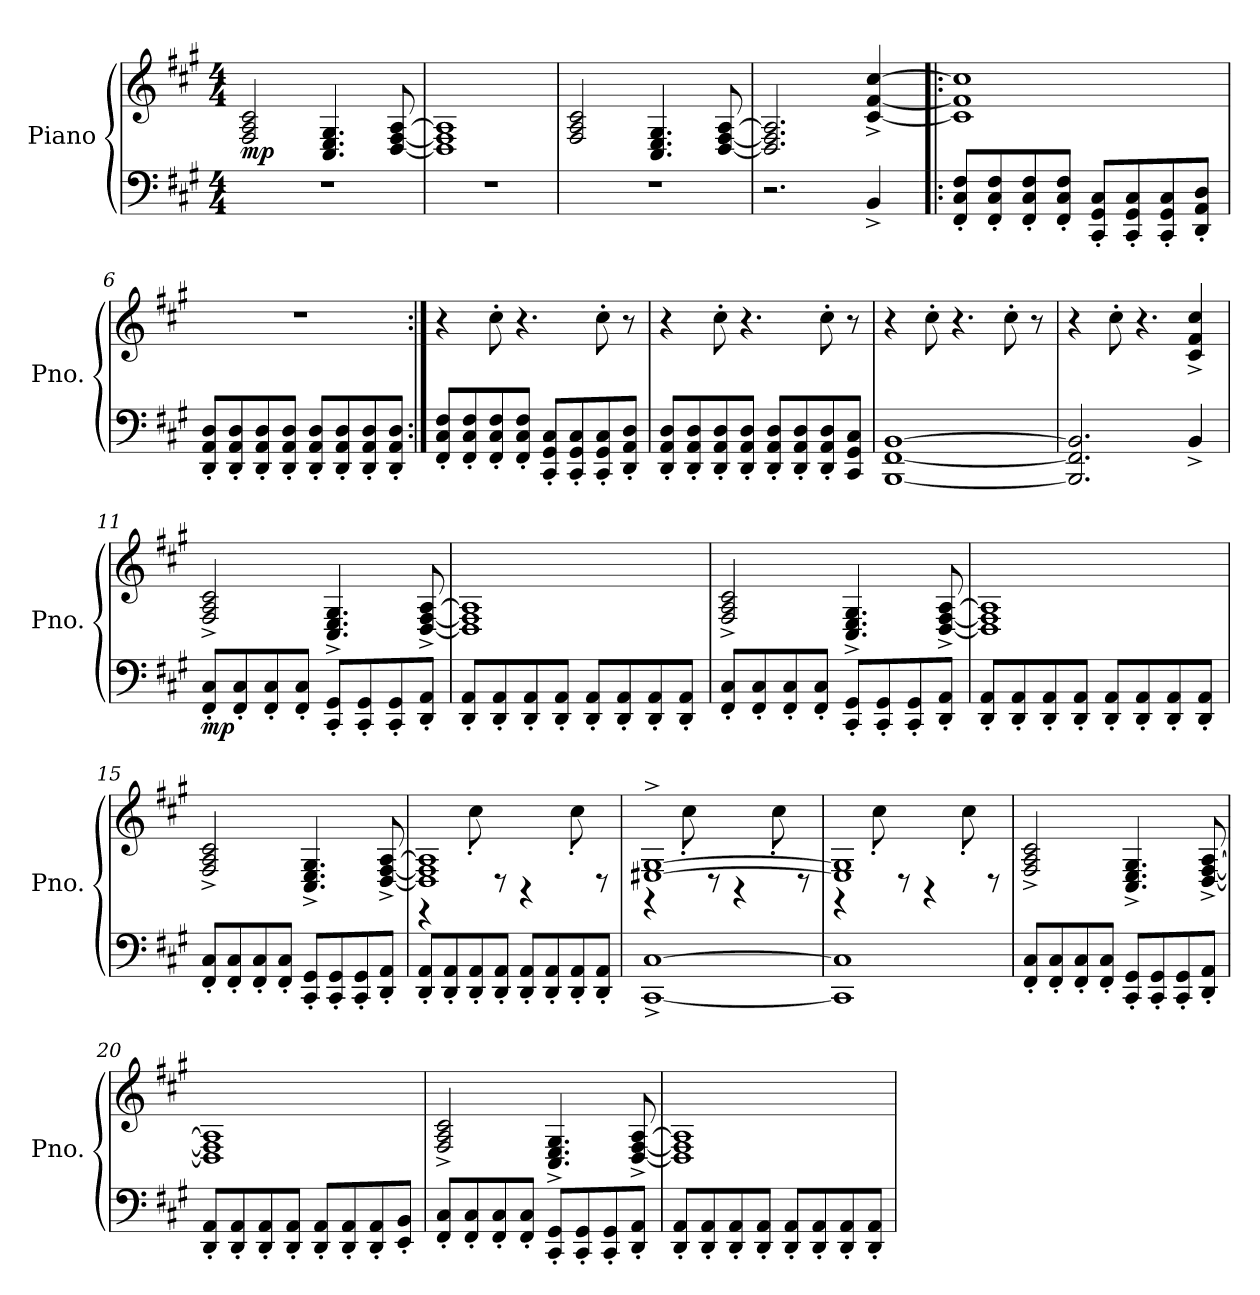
**kern	**kern	**dynam
*part1	*part1	*part1
*staff2	*staff1	*staff1/2
*I"Piano	*	*
*I'Pno.	*	*
*clefF4	*clefG2	*
*k[f#c#g#]	*k[f#c#g#]	*
*M4/4	*M4/4	*
*MM100	*MM100	*
=1	=1	=1
!	!	!LO:DY:b
1r	2F#/ 2A/ 2c#/	mp
.	4.C#/ 4.E/ 4.G#/	.
.	[8D/ [8F#/ [8A/	.
=2	=2	=2
1r	1D] 1F#] 1A]	.
=3	=3	=3
1r	2F#/ 2A/ 2c#/	.
.	4.C#/ 4.E/ 4.G#/	.
.	[8D/ [8F#/ [8A/	.
=4	=4	=4
2.r	2.D/] 2.F#/] 2.A/]	.
4BB^/	[4c#/^ [4f#/^ [4cc#/^	.
!!LO:LB:g=z
=5!|:	=5!|:	=5!|:
8FF#/' 8C#/' 8F#/'L	1c#] 1f#] 1cc#]	.
8FF#/' 8C#/' 8F#/'	.	.
8FF#/' 8C#/' 8F#/'	.	.
8FF#/' 8C#/' 8F#/'J	.	.
8CC#/' 8GG#/' 8C#/'L	.	.
8CC#/' 8GG#/' 8C#/'	.	.
8CC#/' 8GG#/' 8C#/'	.	.
8DD/' 8AA/' 8D/'J	.	.
=6	=6	=6
8DD/' 8AA/' 8D/'L	1r	.
8DD/' 8AA/' 8D/'	.	.
8DD/' 8AA/' 8D/'	.	.
8DD/' 8AA/' 8D/'J	.	.
8DD/' 8AA/' 8D/'L	.	.
8DD/' 8AA/' 8D/'	.	.
8DD/' 8AA/' 8D/'	.	.
8DD/' 8AA/' 8D/'J	.	.
=7:|!	=7:|!	=7:|!
8FF#/' 8C#/' 8F#/'L	4r	.
8FF#/' 8C#/' 8F#/'	.	.
8FF#/' 8C#/' 8F#/'	8cc#'\	.
8FF#/' 8C#/' 8F#/'J	4.r	.
8CC#/' 8GG#/' 8C#/'L	.	.
8CC#/' 8GG#/' 8C#/'	.	.
8CC#/' 8GG#/' 8C#/'	8cc#'\	.
8DD/' 8AA/' 8D/'J	8r	.
=8	=8	=8
8DD/' 8AA/' 8D/'L	4r	.
8DD/' 8AA/' 8D/'	.	.
8DD/' 8AA/' 8D/'	8cc#'\	.
8DD/' 8AA/' 8D/'J	4.r	.
8DD/' 8AA/' 8D/'L	.	.
8DD/' 8AA/' 8D/'	.	.
8DD/' 8AA/' 8D/'	8cc#'\	.
8CC#/ 8GG#/ 8C#/J	8r	.
!!LO:LB:g=z
=9	=9	=9
[1BBB [1FF# [1BB	4r	.
.	8cc#'\	.
.	4.r	.
.	8cc#'\	.
.	8r	.
=10	=10	=10
2.BBB/] 2.FF#/] 2.BB/]	4r	.
.	8cc#'\	.
.	4.r	.
4BB^/	4c#/^ 4f#/^ 4cc#/^	.
=11	=11	=11
!	!	!LO:DY:b=2
8FF#/' 8C#/'L	2F#/^ 2A/^ 2c#/^	mp
8FF#/' 8C#/'	.	.
8FF#/' 8C#/'	.	.
8FF#/' 8C#/'J	.	.
8CC#/' 8GG#/'L	4.C#/^ 4.E/^ 4.G#/^	.
8CC#/' 8GG#/'	.	.
8CC#/' 8GG#/'	.	.
8DD/' 8AA/'J	[8D/^ [8F#/^ [8A/^	.
=12	=12	=12
8DD/' 8AA/'L	1D] 1F#] 1A]	.
8DD/' 8AA/'	.	.
8DD/' 8AA/'	.	.
8DD/' 8AA/'J	.	.
8DD/' 8AA/'L	.	.
8DD/' 8AA/'	.	.
8DD/' 8AA/'	.	.
8DD/' 8AA/'J	.	.
!!LO:LB:g=z
=13	=13	=13
8FF#/' 8C#/'L	2F#/^ 2A/^ 2c#/^	.
8FF#/' 8C#/'	.	.
8FF#/' 8C#/'	.	.
8FF#/' 8C#/'J	.	.
8CC#/' 8GG#/'L	4.C#/^ 4.E/^ 4.G#/^	.
8CC#/' 8GG#/'	.	.
8CC#/' 8GG#/'	.	.
8DD/' 8AA/'J	[8D/^ [8F#/^ [8A/^	.
=14	=14	=14
8DD/' 8AA/'L	1D] 1F#] 1A]	.
8DD/' 8AA/'	.	.
8DD/' 8AA/'	.	.
8DD/' 8AA/'J	.	.
8DD/' 8AA/'L	.	.
8DD/' 8AA/'	.	.
8DD/' 8AA/'	.	.
8DD/' 8AA/'J	.	.
=15	=15	=15
8FF#/' 8C#/'L	2F#/^ 2A/^ 2c#/^	.
8FF#/' 8C#/'	.	.
8FF#/' 8C#/'	.	.
8FF#/' 8C#/'J	.	.
8CC#/' 8GG#/'L	4.C#/^ 4.E/^ 4.G#/^	.
8CC#/' 8GG#/'	.	.
8CC#/' 8GG#/'	.	.
8DD/' 8AA/'J	[8D/^ [8F#/^ [8A/^	.
=16	=16	=16
*	*^	*
8DD/' 8AA/'L	1D] 1F#] 1A]	4r	.
8DD/' 8AA/'	.	.	.
8DD/' 8AA/'	.	8cc#'\	.
8DD/' 8AA/'J	.	8r	.
8DD/' 8AA/'L	.	4r	.
8DD/' 8AA/'	.	.	.
8DD/' 8AA/'	.	8cc#'\	.
8DD/' 8AA/'J	.	8r	.
!!LO:LB:g=z	!!
=17	=17	=17	=17
[1CC#^ [1C#^	[1E#X^ [1G#^	4r	.
.	.	8cc#'\	.
.	.	8r	.
.	.	4r	.
.	.	8cc#'\	.
.	.	8r	.
=18	=18	=18	=18
1CC#] 1C#]	1E#] 1G#]	4r	.
.	.	8cc#'\	.
.	.	8r	.
.	.	4r	.
.	.	8cc#'\	.
.	.	8r	.
*	*v	*v	*
=19	=19	=19
8FF#/' 8C#/'L	2F#/^ 2A/^ 2c#/^	.
8FF#/' 8C#/'	.	.
8FF#/' 8C#/'	.	.
8FF#/' 8C#/'J	.	.
8CC#/' 8GG#/'L	4.C#/^ 4.E/^ 4.G#/^	.
8CC#/' 8GG#/'	.	.
8CC#/' 8GG#/'	.	.
8DD/' 8AA/'J	[8D/^ [8F#/^ [8A/^	.
=20	=20	=20
8DD/' 8AA/'L	1D] 1F#] 1A]	.
8DD/' 8AA/'	.	.
8DD/' 8AA/'	.	.
8DD/' 8AA/'J	.	.
8DD/' 8AA/'L	.	.
8DD/' 8AA/'	.	.
8DD/' 8AA/'	.	.
8EE/' 8BB/'J	.	.
!!LO:PB:g=z
=21	=21	=21
8FF#/' 8C#/'L	2F#/^ 2A/^ 2c#/^	.
8FF#/' 8C#/'	.	.
8FF#/' 8C#/'	.	.
8FF#/' 8C#/'J	.	.
8CC#/' 8GG#/'L	4.C#/^ 4.E/^ 4.G#/^	.
8CC#/' 8GG#/'	.	.
8CC#/' 8GG#/'	.	.
8DD/' 8AA/'J	[8D/^ [8F#/^ [8A/^	.
=22	=22	=22
8DD/' 8AA/'L	1D] 1F#] 1A]	.
8DD/' 8AA/'	.	.
8DD/' 8AA/'	.	.
8DD/' 8AA/'J	.	.
8DD/' 8AA/'L	.	.
8DD/' 8AA/'	.	.
8DD/' 8AA/'	.	.
8DD/' 8AA/'J	.	.
=	=	=
*-	*-	*-
